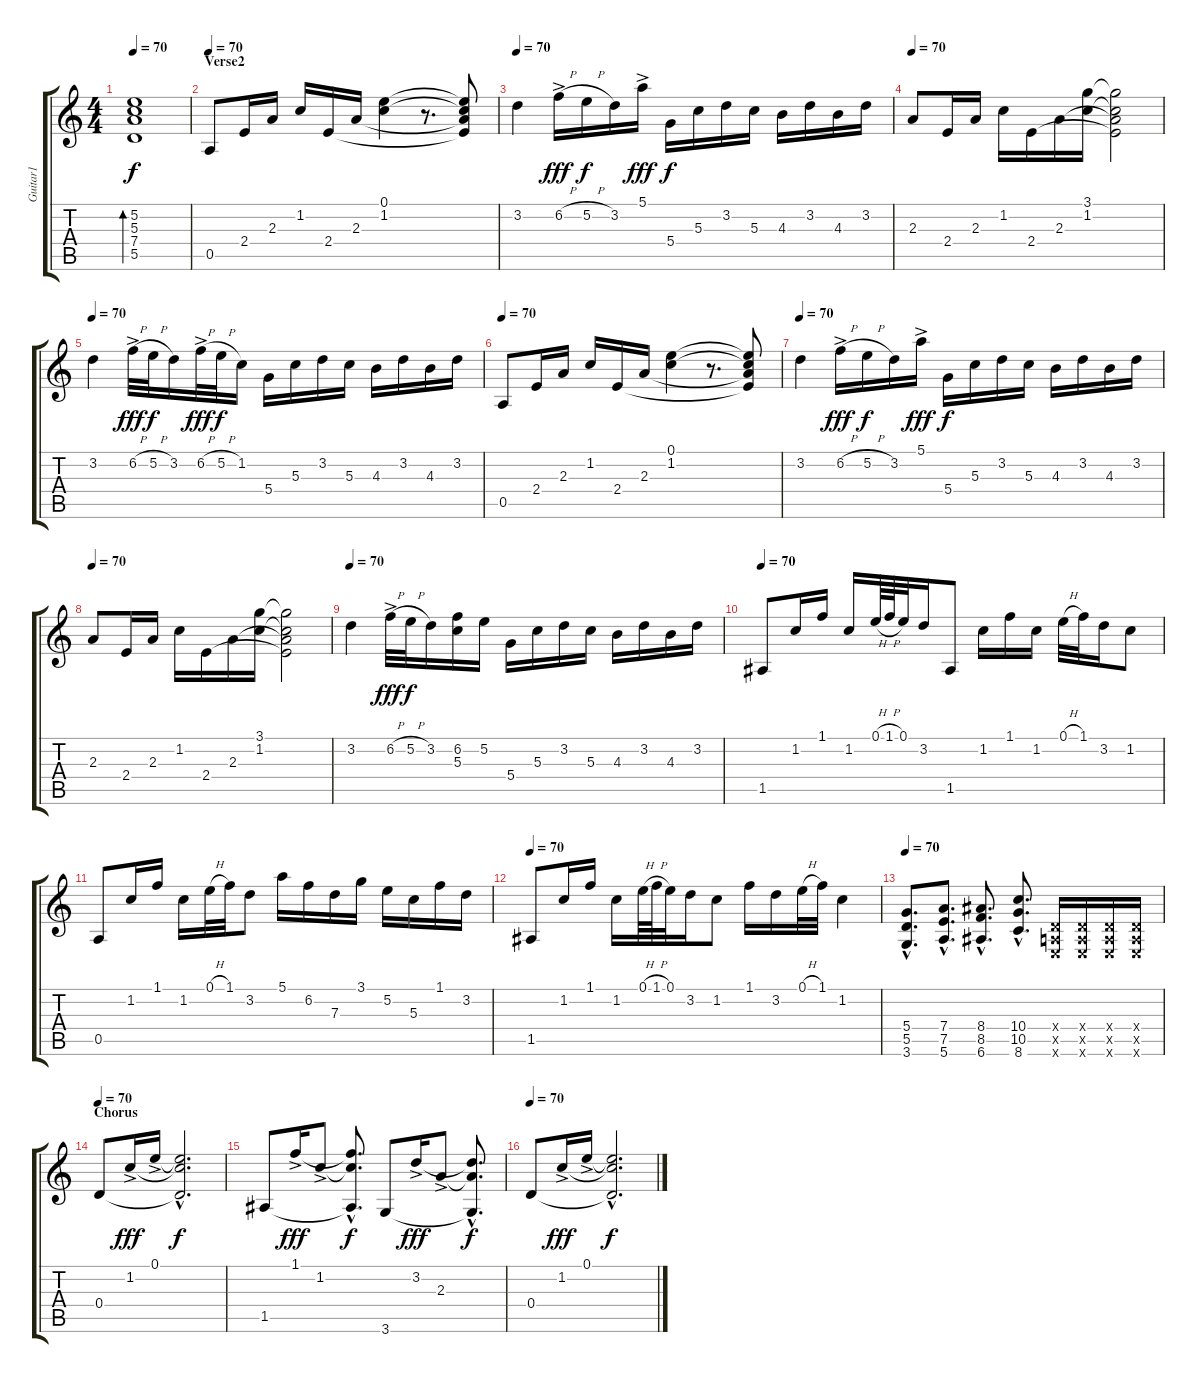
\track ("Guitar1" "Guitar1") {instrument acousticguitarsteel}
\staff {score tabs}
\tuning (E4 B3 G3 D3 A2 E2) {hide}
\ts (4 4)
\tempo 70
\clef g2
\ks c
(5.2 5.3 7.4 5.5).1{bd 240 dy f} |
\section ("" "Verse2")
\tempo 70
0.5.8{instrument acousticguitarsteel} 2.4.16 2.3.16 1.2.16 2.4.16 2.3.16 (0.1 1.2).4 r.8{d} (0.1{t} 1.2{t} 2.3{t} 2.4{t}).8 |
\tempo 70
3.2.4 6.2{h ac}.16{dy fff} 5.2{h}.16{dy f} 3.2.16 5.1{ac}.16{dy fff} 5.4.16{dy f} 5.3.16 3.2.16 5.3.16 4.3.16 3.2.16 4.3.16 3.2.16 |
\tempo 70
2.3.8 2.4.16 2.3.16 1.2.16 2.4.16 2.3.16 (3.1 1.2).16 (3.1{t} 1.2{t} 2.3{t} 2.4{t}).2 |
\tempo 70
3.2.4 6.2{h ac}.32{dy fff} 5.2{h}.32{dy f} 3.2.16 6.2{h ac}.32{dy fff} 5.2{h}.32{dy f} 1.2.16 5.4.16 5.3.16 3.2.16 5.3.16 4.3.16 3.2.16 4.3.16 3.2.16 |
\tempo 70
0.5.8 2.4.16 2.3.16 1.2.16 2.4.16 2.3.16 (0.1 1.2).4 r.8{d} (0.1{t} 1.2{t} 2.3{t} 2.4{t}).8 |
\tempo 70
3.2.4 6.2{h ac}.16{dy fff} 5.2{h}.16{dy f} 3.2.16 5.1{ac}.16{dy fff} 5.4.16{dy f} 5.3.16 3.2.16 5.3.16 4.3.16 3.2.16 4.3.16 3.2.16 |
\tempo 70
2.3.8 2.4.16 2.3.16 1.2.16 2.4.16 2.3.16 (3.1 1.2).16 (3.1{t} 1.2{t} 2.3{t} 2.4{t}).2 |
\tempo 70
3.2.4 6.2{h ac}.32{dy fff} 5.2{h}.32{dy f} 3.2.16 (6.2 5.3).16 5.2.16 5.4.16 5.3.16 3.2.16 5.3.16 4.3.16 3.2.16 4.3.16 3.2.16 |
\tempo 70
1.5.8 1.2.16 1.1.16 1.2.16 0.1{h}.64 1.1{h}.64 0.1.32 3.2.16 1.5.8 1.2.16 1.1.16 1.2.16 0.1{h}.32 1.1.32 3.2.16 1.2.8 |
0.5.8 1.2.16 1.1.16 1.2.16 0.1{h}.32 1.1.32 3.2.8 5.1.16 6.2.16 7.3.16 3.1.16 5.2.16 5.3.16 1.1.16 3.2.16 |
\tempo 70
1.5.8 1.2.16 1.1.16 1.2.16 0.1{h}.64 1.1{h}.64 0.1.32 3.2.16 1.2.8 1.1.16 3.2.16 0.1{h}.32 1.1.32 1.2.4 |
\tempo 70
(5.4{hac} 5.5{hac} 3.6{hac}).8{d volume 10 instrument overdrivenguitar} (7.4{hac} 7.5{hac} 5.6{hac}).8{d} (8.4{hac} 8.5{hac} 6.6{hac}).8{d} (10.4{hac} 10.5{hac} 8.6{hac}).8{d} (0.4{x} 0.5{x} 0.6{x}).16 (0.4{x} 0.5{x} 0.6{x}).16 (0.4{x} 0.5{x} 0.6{x}).16 (0.4{x} 0.5{x} 0.6{x}).16 |
\section ("" "Chorus")
\tempo 70
0.4.8{volume 10 instrument overdrivenguitar} 1.2{ac}.16{dy fff} 0.1{ac}.16 (0.1{hac t} 1.2{hac t} 0.4{hac t}).2{d dy f} |
1.5.8 1.1{ac}.16{dy fff} 1.2{ac}.8 (1.1{hac t} 1.2{hac t} 1.5{hac t}).8{d dy f} 3.6.8 3.2{ac}.16{dy fff} 2.3{ac}.8 (3.2{hac t} 2.3{hac t} 3.6{hac t}).8{d dy f} |
\tempo 70
0.4.8 1.2{ac}.16{dy fff} 0.1{ac}.16 (0.1{hac t} 1.2{hac t} 0.4{hac t}).2{d dy f}
